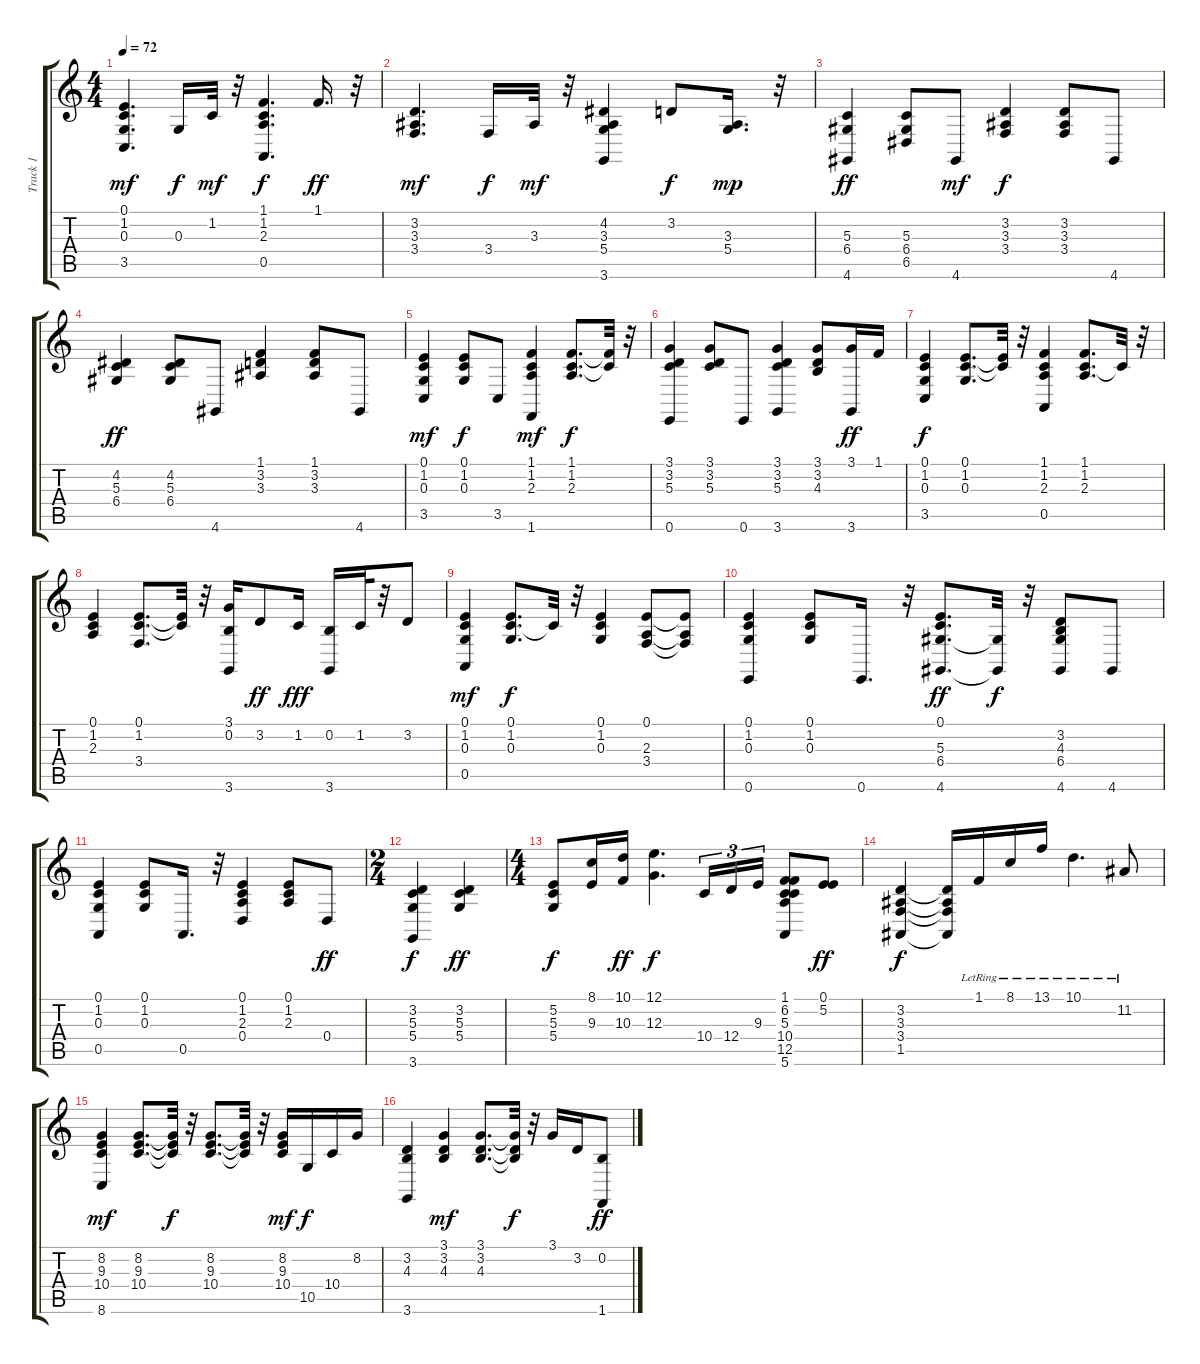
\track ("Track 1" "Track 1") {instrument brightacousticpiano}
\staff {score tabs}
\tuning (E4 B3 G3 D3 A2 E2) {hide}
\ts (4 4)
\tempo 72
\clef g2
\ks c
(0.1 1.2 0.3 3.5).4{d dy mf} 0.3.16{dy f} 1.2.32{dy mf} r.32 (1.1 1.2 2.3 0.5).4{d dy f} 1.1.16{d dy ff} r.32 |
(3.2 3.3 3.4).4{d dy mf} 3.4.16{dy f} 3.3.32{dy mf} r.32 (4.2 3.3 5.4 3.6).4 3.2.8{dy f} (3.3 5.4).16{d dy mp} r.32 |
(5.3 6.4 4.6).4{dy ff} (5.3 6.4 6.5).8 4.6.8{dy mf} (3.2 3.3 3.4).4{dy f} (3.2 3.3 3.4).8 4.6.8 |
(4.2 5.3 6.4).4{dy ff} (4.2 5.3 6.4).8 4.6.8 (1.1 3.2 3.3).4 (1.1 3.2 3.3).8 4.6.8 |
(0.1 1.2 0.3 3.5).4{dy mf} (0.1 1.2 0.3).8{dy f} 3.5.8 (1.1 1.2 2.3 1.6).4{dy mf} (1.1 1.2 2.3).8{d dy f} (1.1{t} 1.2{t}).32 r.32 |
(3.1 3.2 5.3 0.6).4 (3.1 3.2 5.3).8 0.6.8 (3.1 3.2 5.3 3.6).4 (3.1 3.2 4.3).8 (3.1 3.6).16{dy ff} 1.1.16 |
(0.1 1.2 0.3 3.5).4{dy f} (0.1 1.2 0.3).8{d} (0.1{t} 1.2{t}).32 r.32 (1.1 1.2 2.3 0.5).4 (1.1 1.2 2.3).8{d} 1.2{t}.32 r.32 |
(0.1 1.2 2.3).4 (0.1 1.2 3.4).8{d} (0.1{t} 1.2{t}).32 r.32 (3.1 0.2 3.6).16 3.2.8{dy ff} 1.2.16{dy fff} (0.2 3.6).16 1.2.32 r.32 3.2.8 |
(0.1 1.2 0.3 0.5).4{dy mf} (0.1 1.2 0.3).8{d dy f} 1.2{t}.32 r.32 (0.1 1.2 0.3).4 (0.1 2.3 3.4).8 (0.1{t} 2.3{t} 3.4{t}).8 |
(0.1 1.2 0.3 0.6).4 (0.1 1.2 0.3).8 0.6.16{d} r.32 (0.1 5.3 6.4 4.6).8{d dy ff} (6.4{t} 4.6{t}).32{dy f} r.32 (3.2 4.3 6.4 4.6).8 4.6.8 |
(0.1 1.2 0.3 0.5).4 (0.1 1.2 0.3).8 0.5.16{d} r.32 (0.1 1.2 2.3 0.4).4 (0.1 1.2 2.3).8 0.4.8{dy ff} |
\ts (2 4)
(3.2 5.3 5.4 3.6).4{dy f} (3.2 5.3 5.4).4{dy ff} |
\ts (4 4)
(5.2 5.3 5.4).8{dy f} (8.1 9.3).16 (10.1 10.3).16{dy ff} (12.1 12.3).4{d dy f} 10.4.16{tu (3 2)} 12.4.16{tu (3 2)} 9.3.16{tu (3 2)} (1.1 6.2 5.3 10.4 12.5 5.6).8 (0.1 5.2).8{dy ff} |
(3.2 3.3 3.4 1.5).4{dy f} (3.2{t} 3.3{t} 3.4{t} 1.5{t}).16 1.1{lr}.16 8.1{lr}.16 13.1{lr}.16 10.1{lr}.4{d} 11.2{lr}.8 |
(8.2 9.3 10.4 8.6).4{dy mf} (8.2 9.3 10.4).8{d} (8.2{t} 9.3{t} 10.4{t}).32{dy f} r.32 (8.2 9.3 10.4).8{d} (8.2{t} 9.3{t} 10.4{t}).32 r.32 (8.2 9.3 10.4).16{dy mf} 10.5.16{dy f} 10.4.16 8.2.16 |
(3.2 4.3 3.6).4 (3.1 3.2 4.3).4{dy mf} (3.1 3.2 4.3).8{d} (3.1{t} 3.2{t} 4.3{t}).32{dy f} r.32 3.1.16 3.2.16 (0.2 1.6).8{dy ff}
